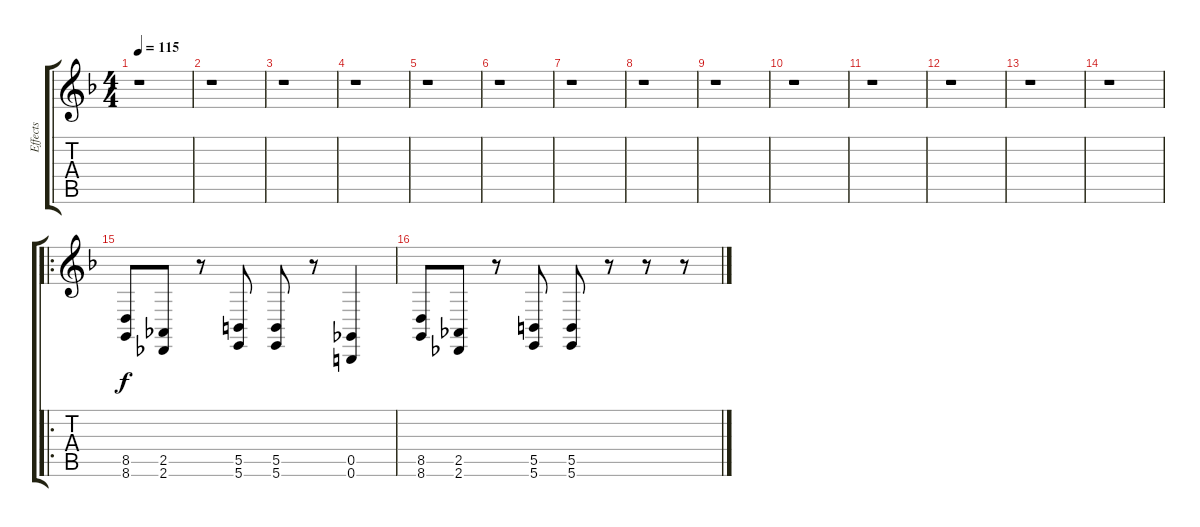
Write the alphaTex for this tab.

\track ("Effects" "Effects") {instrument lead2sawtooth}
\staff {score tabs}
\tuning (Db4 Ab3 E3 B2 Gb2 B1) {hide}
\ts (4 4)
\tempo 115
\clef g2
\ks f
r.1{dy f} |
r.1 |
r.1 |
r.1 |
r.1 |
r.1 |
r.1 |
r.1 |
r.1 |
r.1 |
r.1 |
r.1 |
r.1 |
r.1 |
\ro
(8.5 8.6).8 (2.5 2.6).8 r.8 (5.5 5.6).8 (5.5 5.6).8 r.8 (0.5 0.6).4 |
(8.5 8.6).8 (2.5 2.6).8 r.8 (5.5 5.6).8 (5.5 5.6).8 r.8 r.8 r.8
